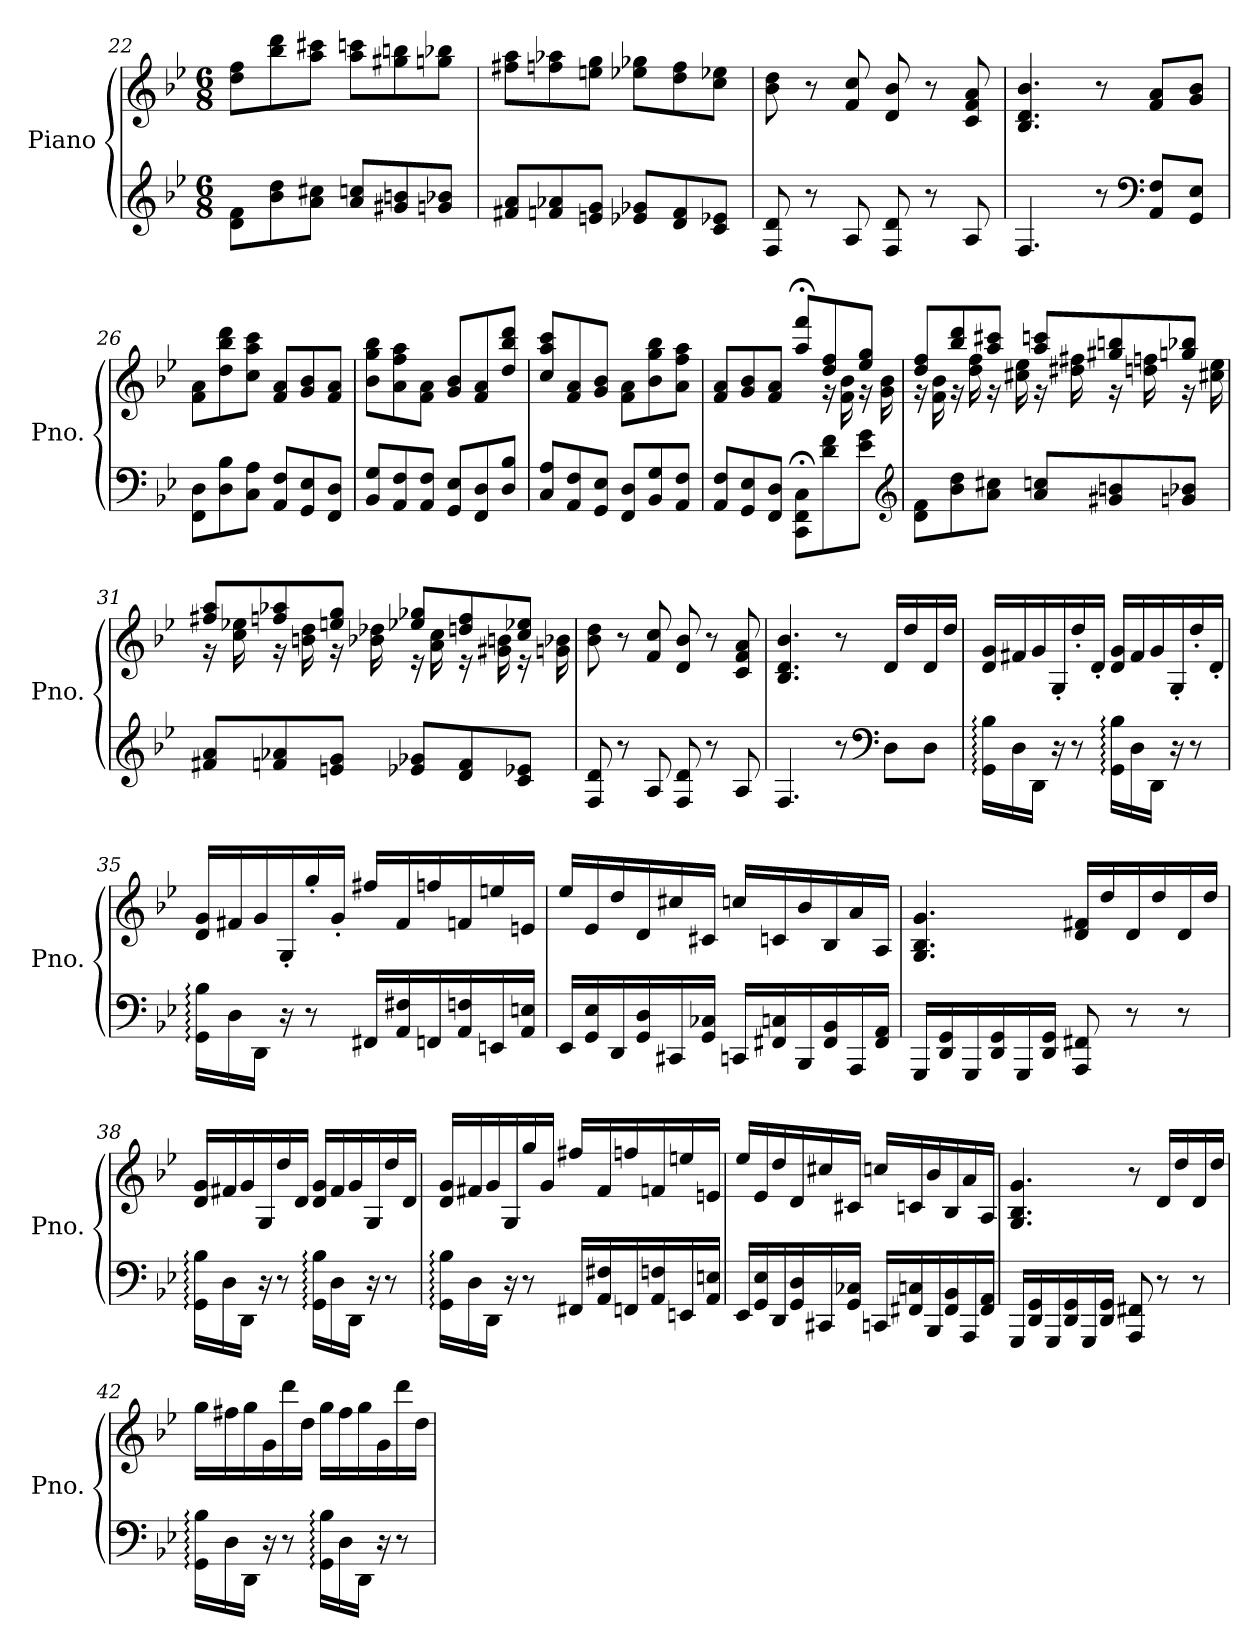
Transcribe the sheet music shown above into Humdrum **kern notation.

**kern	**kern
*part1	*part1
*staff2	*staff1
*I"Piano	*
*I'Pno.	*
*clefG2	*clefG2
*k[b-e-]	*k[b-e-]
*B-:	*B-:
*M6/8	*M6/8
=22	=22
8d\ 8f\L	8dd\ 8ff\L
8b-\ 8dd\	8bb-\ 8ddd\
8a\ 8cc#X\J	8aa\ 8ccc#X\J
8a/ 8ccn/L	8aa\ 8cccn\L
8g#X/ 8bn/	8gg#X\ 8bbn\
8gn/ 8b-X/J	8ggn\ 8bb-X\J
=23	=23
8f#X/ 8a/L	8ff#X\ 8aa\L
8fn/ 8a-X/	8ffn\ 8aa-X\
8en/ 8g/J	8een\ 8gg\J
8e-X/ 8g-X/L	8ee-X\ 8gg-X\L
8d/ 8f/	8dd\ 8ff\
8c/ 8e-X/J	8cc\ 8ee-X\J
!!LO:LB:g=z
=24	=24
8F/ 8d/	8b-\ 8dd\
8r	8r
8A/	8f/ 8cc/
8F/ 8d/	8d/ 8b-/
8r	8r
8A/	8c/ 8f/ 8a/
=25	=25
4.F/	4.B-/ 4.d/ 4.b-/
8r	8r
*clefF4	*
8AA/ 8F/L	8f/ 8a/L
8GG/ 8E-/J	8g/ 8b-/J
=26	=26
8FF\ 8D\L	8f\ 8a\L
8D\ 8B-\	8dd\ 8bb-\ 8ddd\
8C\ 8A\J	8cc\ 8aa\ 8ccc\J
8AA/ 8F/L	8f/ 8a/L
8GG/ 8E-/	8g/ 8b-/
8FF/ 8D/J	8f/ 8a/J
=27	=27
8BB-/ 8G/L	8b-\ 8gg\ 8bb-\L
8AA/ 8F/	8a\ 8ff\ 8aa\
8AA/ 8F/J	8f\ 8a\J
8GG/ 8E-/L	8g/ 8b-/L
8FF/ 8D/	8f/ 8a/
8D/ 8B-/J	8dd/ 8bb-/ 8ddd/J
=28	=28
8C/ 8A/L	8cc/ 8aa/ 8ccc/L
8AA/ 8F/	8f/ 8a/
8GG/ 8E-/J	8g/ 8b-/J
8FF/ 8D/L	8f\ 8a\L
8BB-/ 8G/	8b-\ 8gg\ 8bb-\
8AA/ 8F/J	8a\ 8ff\ 8aa\J
!!LO:LB:g=z
=29	=29
*	*^
8AA/ 8F/L	8f/ 8a/L	2ryy
8GG/ 8E-/	8g/ 8b-/	.
8FF/ 8D/J	8f/ 8a/J	.
8CC\;< 8FF\;< 8C\;<L	8aa/;< 8fff/;<L	.
8d\ 8f\	8dd/ 8ff/	16rg
.	.	16f\ 16b-\
8e-\ 8g\J	8ee-/ 8gg/J	16rg
.	.	16g\ 16b-\
*clefG2	*	*
=30	=30	=30
8d\ 8f\L	8dd/ 8ff/L	16rg
.	.	16f\ 16b-\
8b-\ 8dd\	8bb-/ 8ddd/	16rg
.	.	16dd\ 16ff\
8a\ 8cc#X\J	8aa/ 8ccc#X/J	16rg
.	.	16cc#X\ 16ee-\
8a/ 8ccn/L	8aa/ 8cccn/L	16rg
.	.	16dd#X\ 16ff#X\
8g#X/ 8bn/	8gg#X/ 8bbn/	16rg
.	.	16ddn\ 16ffn\
8gn/ 8b-X/J	8ggn/ 8bb-X/J	16rg
.	.	16cc#X\ 16ee-\
!!LO:LB:g=z	!!
=31	=31	=31
8f#X/ 8a/L	8ff#X/ 8aa/L	16rg
.	.	16cc\ 16ee-X\
8fn/ 8a-X/	8ffn/ 8aa-X/	16rg
.	.	16bn\ 16dd\
8en/ 8g/J	8een/ 8gg/J	16rg
.	.	16b-X\ 16dd-X\
8e-X/ 8g-X/L	8ee-X/ 8gg-X/L	16re
.	.	16a\ 16cc\
8d/ 8f/	8ddn/ 8ff/	16re
.	.	16g#X\ 16bn\
8c/ 8e-X/J	8cc/ 8ee-X/J	16re
.	.	16gn\ 16b-X\
*	*v	*v
=32	=32
8F/ 8d/	8b-\ 8dd\
8r	8r
8A/	8f/ 8cc/
8F/ 8d/	8d/ 8b-/
8r	8r
8A/	8c/ 8f/ 8a/
=33	=33
4.F/	4.B-/ 4.d/ 4.b-/
8r	8r
*clefF4	*
8D\L	16d/LL
.	16dd/
8D\J	16d/
.	16dd/JJ
!!LO:LB:g=z
=34	=34
16GG\: 16B-\:LL	16d/ 16g/LL
16D\	16f#X/
16DD\JJ	16g/
16r	16G'/
8r	16dd'/
.	16d'/JJ
16GG\: 16B-\:LL	16d/ 16g/LL
16D\	16f#/
16DD\JJ	16g/
16r	16G'/
8r	16dd'/
.	16d'/JJ
=35	=35
16GG\: 16B-\:LL	16d/ 16g/LL
16D\	16f#X/
16DD\JJ	16g/
16r	16G'/
8r	16gg'/
.	16g'/JJ
16FF#X/LL	16ff#X/LL
16AA/ 16F#X/	16f#/
16FFn/	16ffn/
16AA/ 16Fn/	16fn/
16EEn/	16een/
16AA/ 16En/JJ	16en/JJ
!!LO:PB:g=z
=36	=36
16EE-/LL	16ee-/LL
16GG/ 16E-/	16e-/
16DD/	16dd/
16GG/ 16D/	16d/
16CC#X/	16cc#X/
16GG/ 16C-X/JJ	16c#X/JJ
16CCn/LL	16ccn/LL
16FF#X/ 16Cn/	16cn/
16BBB-/	16b-/
16FF#/ 16BB-/	16B-/
16AAA/	16a/
16FF#/ 16AA/JJ	16A/JJ
=37	=37
16GGG/LL	4.G/ 4.B-/ 4.g/
16DD/ 16GG/	.
16GGG/	.
16DD/ 16GG/	.
16GGG/	.
16DD/ 16GG/JJ	.
8AAA/ 8FF#X/	16d/ 16f#X/LL
.	16dd/
8r	16d/
.	16dd/
8r	16d/
.	16dd/JJ
=38	=38
16GG\: 16B-\:LL	16d/ 16g/LL
16D\	16f#X/
16DD\JJ	16g/
16r	16G/
8r	16dd/
.	16d/JJ
16GG\: 16B-\:LL	16d/ 16g/LL
16D\	16f#/
16DD\JJ	16g/
16r	16G/
8r	16dd/
.	16d/JJ
!!LO:LB:g=z
=39	=39
16GG\: 16B-\:LL	16d/ 16g/LL
16D\	16f#X/
16DD\JJ	16g/
16r	16G/
8r	16gg/
.	16g/JJ
16FF#X/LL	16ff#X/LL
16AA/ 16F#X/	16f#/
16FFn/	16ffn/
16AA/ 16Fn/	16fn/
16EEn/	16een/
16AA/ 16En/JJ	16en/JJ
=40	=40
16EE-/LL	16ee-/LL
16GG/ 16E-/	16e-/
16DD/	16dd/
16GG/ 16D/	16d/
16CC#X/	16cc#X/
16GG/ 16C-X/JJ	16c#X/JJ
16CCn/LL	16ccn/LL
16FF#X/ 16Cn/	16cn/
16BBB-/	16b-/
16FF#/ 16BB-/	16B-/
16AAA/	16a/
16FF#/ 16AA/JJ	16A/JJ
!!LO:LB:g=z
=41	=41
16GGG/LL	4.G/ 4.B-/ 4.g/
16DD/ 16GG/	.
16GGG/	.
16DD/ 16GG/	.
16GGG/	.
16DD/ 16GG/JJ	.
8AAA/ 8FF#X/	8r
8r	16d/LL
.	16dd/
8r	16d/
.	16dd/JJ
=42	=42
16GG\: 16B-\:LL	16gg\LL
16D\	16ff#X\
16DD\JJ	16gg\
16r	16g\
8r	16ddd\
.	16dd\JJ
16GG\: 16B-\:LL	16gg\LL
16D\	16ff#\
16DD\JJ	16gg\
16r	16g\
8r	16ddd\
.	16dd\JJ
=	=
*-	*-
